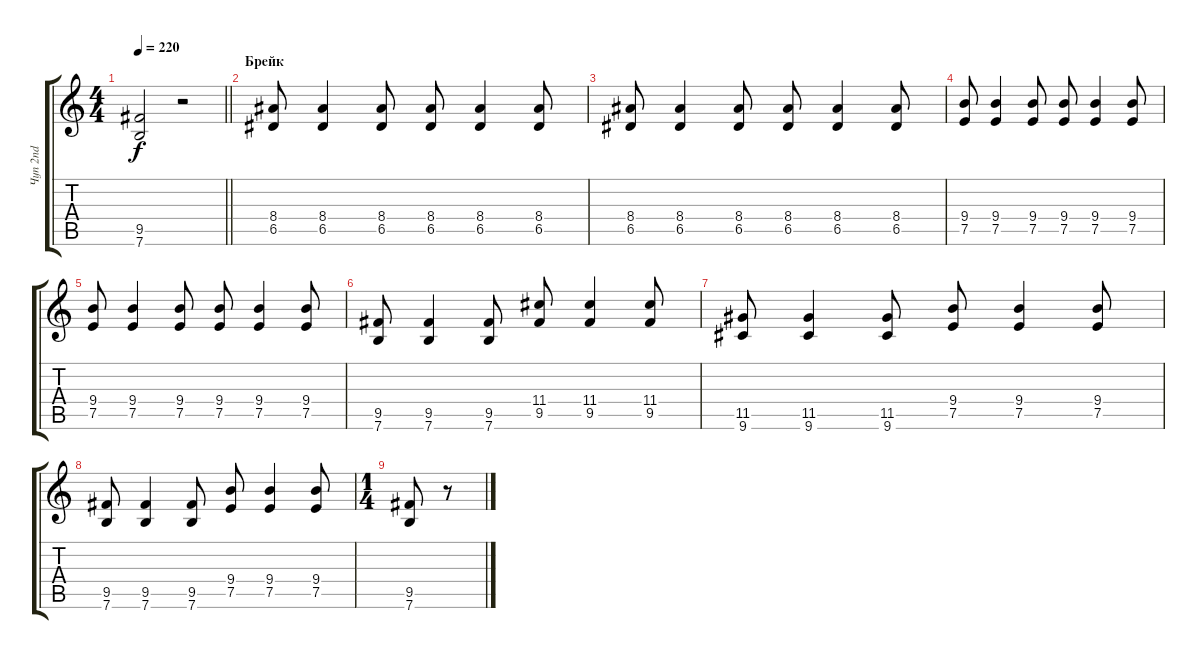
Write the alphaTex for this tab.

\track ("Чуп 2nd" "Чуп 2nd") {instrument overdrivenguitar}
\staff {score tabs}
\tuning (E4 B3 G3 D3 A2 E2) {hide}
\ts (4 4)
\tempo 220
\clef g2
\barLineRight lightlight
\ks c
(9.5 7.6).2{dy f} r.2 |
\section ("" "Брейк")
(8.4 6.5).8 (8.4 6.5).4 (8.4 6.5).8 (8.4 6.5).8 (8.4 6.5).4 (8.4 6.5).8 |
(8.4 6.5).8 (8.4 6.5).4 (8.4 6.5).8 (8.4 6.5).8 (8.4 6.5).4 (8.4 6.5).8 |
(9.4 7.5).8 (9.4 7.5).4 (9.4 7.5).8 (9.4 7.5).8 (9.4 7.5).4 (9.4 7.5).8 |
(9.4 7.5).8 (9.4 7.5).4 (9.4 7.5).8 (9.4 7.5).8 (9.4 7.5).4 (9.4 7.5).8 |
(9.5 7.6).8 (9.5 7.6).4 (9.5 7.6).8 (11.4 9.5).8 (11.4 9.5).4 (11.4 9.5).8 |
(11.5 9.6).8 (11.5 9.6).4 (11.5 9.6).8 (9.4 7.5).8 (9.4 7.5).4 (9.4 7.5).8 |
(9.5 7.6).8 (9.5 7.6).4 (9.5 7.6).8 (9.4 7.5).8 (9.4 7.5).4 (9.4 7.5).8 |
\ts (1 4)
(9.5 7.6).8 r.8
